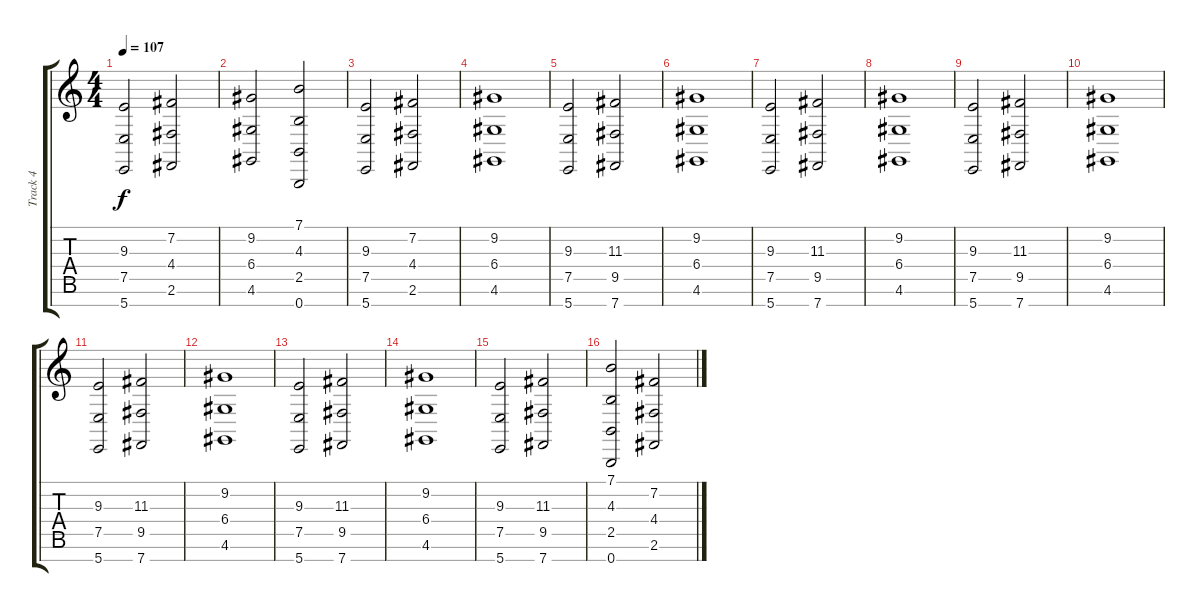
\track ("Track 4" "Track 4") {instrument stringensemble1}
\staff {score tabs}
\tuning (E4 B3 G3 D3 A2 E2 B1) {hide}
\ts (4 4)
\tempo 107
\clef g2
\ks c
(9.3 7.5 5.7).2{dy f} (7.2 4.4 2.6).2 |
(9.2 6.4 4.6).2 (7.1 4.3 2.5 0.7).2 |
(9.3 7.5 5.7).2 (7.2 4.4 2.6).2 |
(9.2 6.4 4.6).1 |
(9.3 7.5 5.7).2 (11.3 9.5 7.7).2 |
(9.2 6.4 4.6).1 |
(9.3 7.5 5.7).2 (11.3 9.5 7.7).2 |
(9.2 6.4 4.6).1 |
(9.3 7.5 5.7).2 (11.3 9.5 7.7).2 |
(9.2 6.4 4.6).1 |
(9.3 7.5 5.7).2 (11.3 9.5 7.7).2 |
(9.2 6.4 4.6).1 |
(9.3 7.5 5.7).2 (11.3 9.5 7.7).2 |
(9.2 6.4 4.6).1 |
(9.3 7.5 5.7).2 (11.3 9.5 7.7).2 |
(7.1 4.3 2.5 0.7).2 (7.2 4.4 2.6).2
